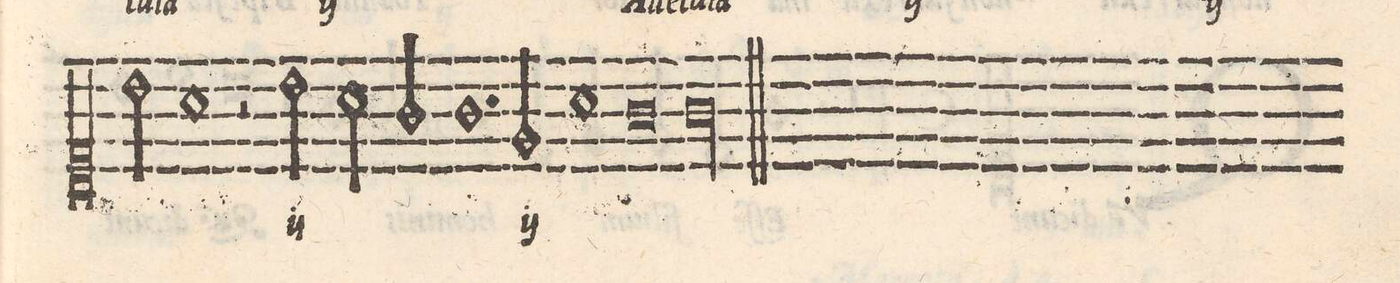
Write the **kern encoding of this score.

**kern	**text
*I"CANTVS	*
*clefC1	*
*k[]	*
*met(C|)	*
*M2/1	*
2b\	-lu-
=60-	=60-
1a	-ia
2r	.
2b\	Al-
=61-	=61-
2a\	-le-
2g/	-lu-
1.g	-ia
=62-	=62-
2e/	Al-
1a	-le-
=63-	=63-
0g	-lu-
=64-	=64-
0gl	-ia
*	*Xij
==	==
*-	*-
